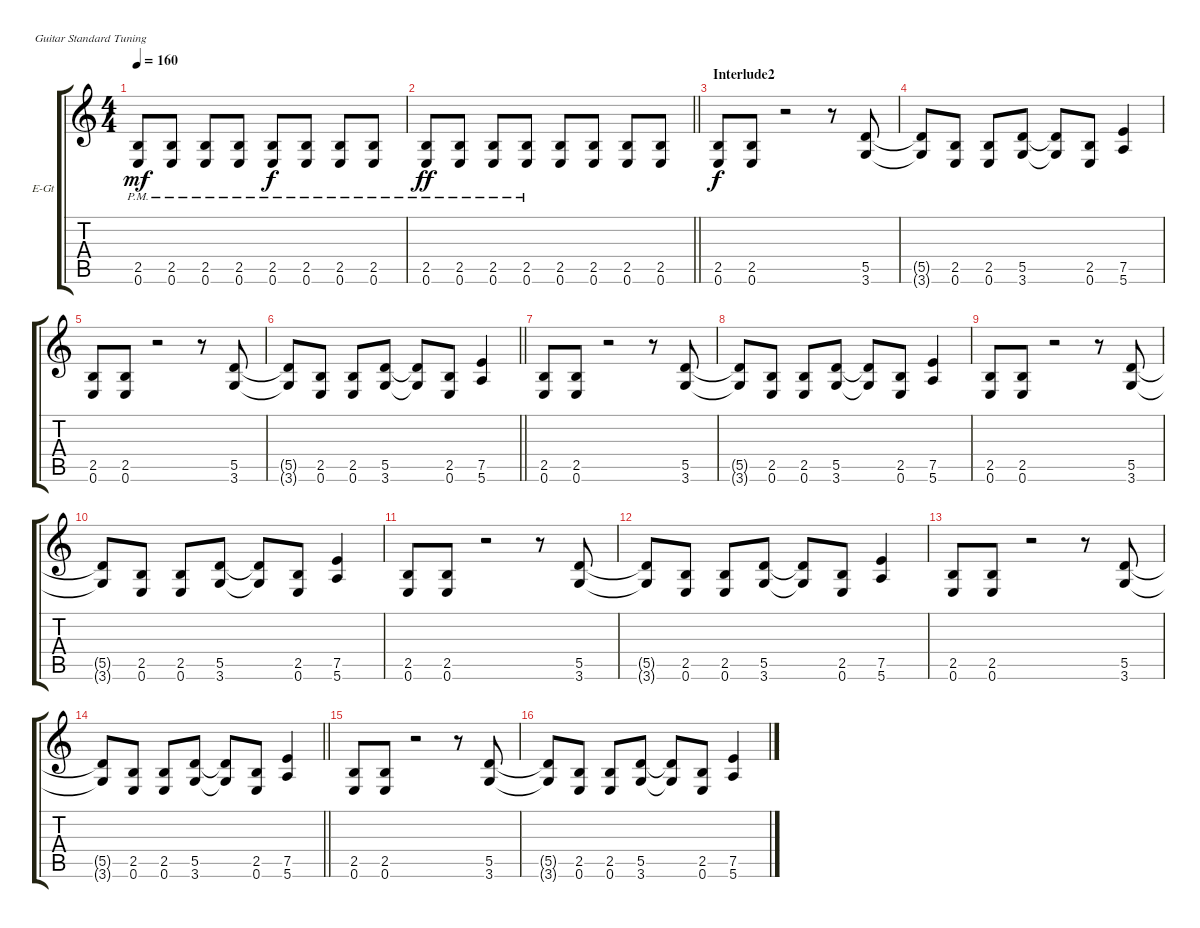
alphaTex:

\bracketExtendMode groupsimilarinstruments
\firstSystemTrackNameOrientation horizontal
\otherSystemsTrackNameOrientation horizontal
\track ("Neil Fallon(Guitar)" "E-Gt") {instrument overdrivenguitar}
\staff {score tabs}
\tuning (E4 B3 G3 D3 A2 E2)
\ts (4 4)
\tempo 160
\clef g2
\ks c
(2.5{pm} 0.6{pm}).8{dy mf} (2.5{pm} 0.6{pm}).8 (2.5{pm} 0.6{pm}).8 (2.5{pm} 0.6{pm}).8 (2.5{pm} 0.6{pm}).8{dy f} (2.5{pm} 0.6{pm}).8 (2.5{pm} 0.6{pm}).8 (2.5{pm} 0.6{pm}).8 |
\barLineRight lightlight
(2.5{pm} 0.6{pm}).8{dy ff} (2.5{pm} 0.6{pm}).8 (2.5{pm} 0.6{pm}).8 (2.5{pm} 0.6{pm}).8 (2.5 0.6).8 (2.5 0.6).8 (2.5 0.6).8 (2.5 0.6).8 |
\section ("" "Interlude2")
(2.5 0.6).8{dy f} (2.5 0.6).8 r.2 r.8 (5.5 3.6).8 |
(5.5{t} 3.6{t}).8 (2.5 0.6).8 (2.5 0.6).8 (5.5 3.6).8 (5.5{t} 3.6{t}).8 (2.5 0.6).8 (7.5 5.6).4 |
(2.5 0.6).8 (2.5 0.6).8 r.2 r.8 (5.5 3.6).8 |
\barLineRight lightlight
(5.5{t} 3.6{t}).8 (2.5 0.6).8 (2.5 0.6).8 (5.5 3.6).8 (5.5{t} 3.6{t}).8 (2.5 0.6).8 (7.5 5.6).4 |
(2.5 0.6).8 (2.5 0.6).8 r.2 r.8 (5.5 3.6).8 |
(5.5{t} 3.6{t}).8 (2.5 0.6).8 (2.5 0.6).8 (5.5 3.6).8 (5.5{t} 3.6{t}).8 (2.5 0.6).8 (7.5 5.6).4 |
(2.5 0.6).8 (2.5 0.6).8 r.2 r.8 (5.5 3.6).8 |
(5.5{t} 3.6{t}).8 (2.5 0.6).8 (2.5 0.6).8 (5.5 3.6).8 (5.5{t} 3.6{t}).8 (2.5 0.6).8 (7.5 5.6).4 |
(2.5 0.6).8 (2.5 0.6).8 r.2 r.8 (5.5 3.6).8 |
(5.5{t} 3.6{t}).8 (2.5 0.6).8 (2.5 0.6).8 (5.5 3.6).8 (5.5{t} 3.6{t}).8 (2.5 0.6).8 (7.5 5.6).4 |
(2.5 0.6).8 (2.5 0.6).8 r.2 r.8 (5.5 3.6).8 |
\barLineRight lightlight
(5.5{t} 3.6{t}).8 (2.5 0.6).8 (2.5 0.6).8 (5.5 3.6).8 (5.5{t} 3.6{t}).8 (2.5 0.6).8 (7.5 5.6).4 |
(2.5 0.6).8 (2.5 0.6).8 r.2 r.8 (5.5 3.6).8 |
(5.5{t} 3.6{t}).8 (2.5 0.6).8 (2.5 0.6).8 (5.5 3.6).8 (5.5{t} 3.6{t}).8 (2.5 0.6).8 (7.5 5.6).4
